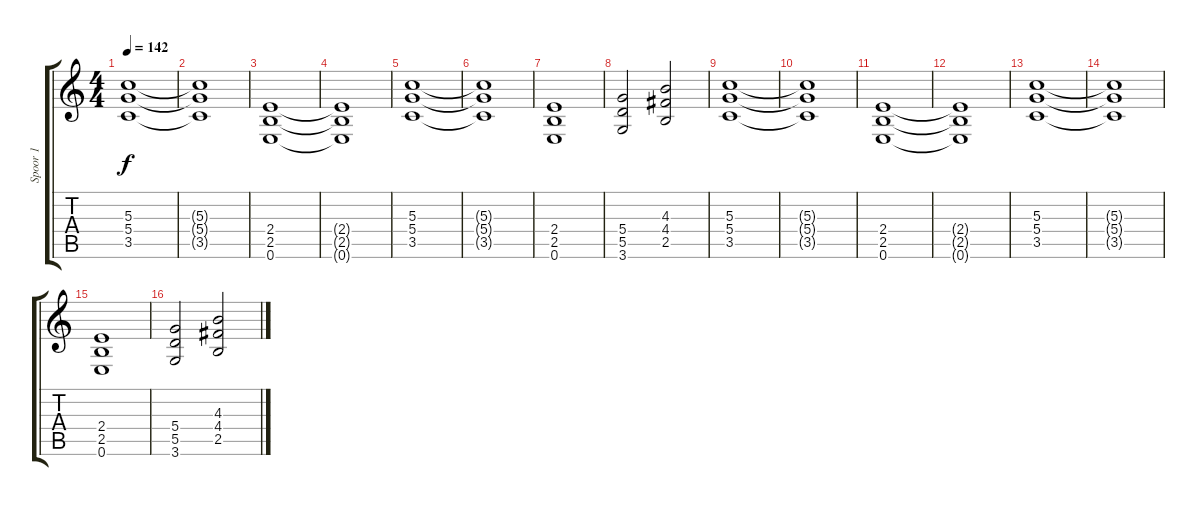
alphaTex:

\track ("Spoor 1" "Spoor 1") {instrument distortionguitar}
\staff {score tabs}
\tuning (E4 B3 G3 D3 A2 E2) {hide}
\ts (4 4)
\tempo 142
\clef g2
\ks c
(5.3 5.4 3.5).1{dy f} |
(5.3{t} 5.4{t} 3.5{t}).1 |
(2.4 2.5 0.6).1 |
(2.4{t} 2.5{t} 0.6{t}).1 |
(5.3 5.4 3.5).1 |
(5.3{t} 5.4{t} 3.5{t}).1 |
(2.4 2.5 0.6).1 |
(5.4 5.5 3.6).2 (4.3 4.4 2.5).2 |
(5.3 5.4 3.5).1 |
(5.3{t} 5.4{t} 3.5{t}).1 |
(2.4 2.5 0.6).1 |
(2.4{t} 2.5{t} 0.6{t}).1 |
(5.3 5.4 3.5).1 |
(5.3{t} 5.4{t} 3.5{t}).1 |
(2.4 2.5 0.6).1 |
(5.4 5.5 3.6).2 (4.3 4.4 2.5).2
